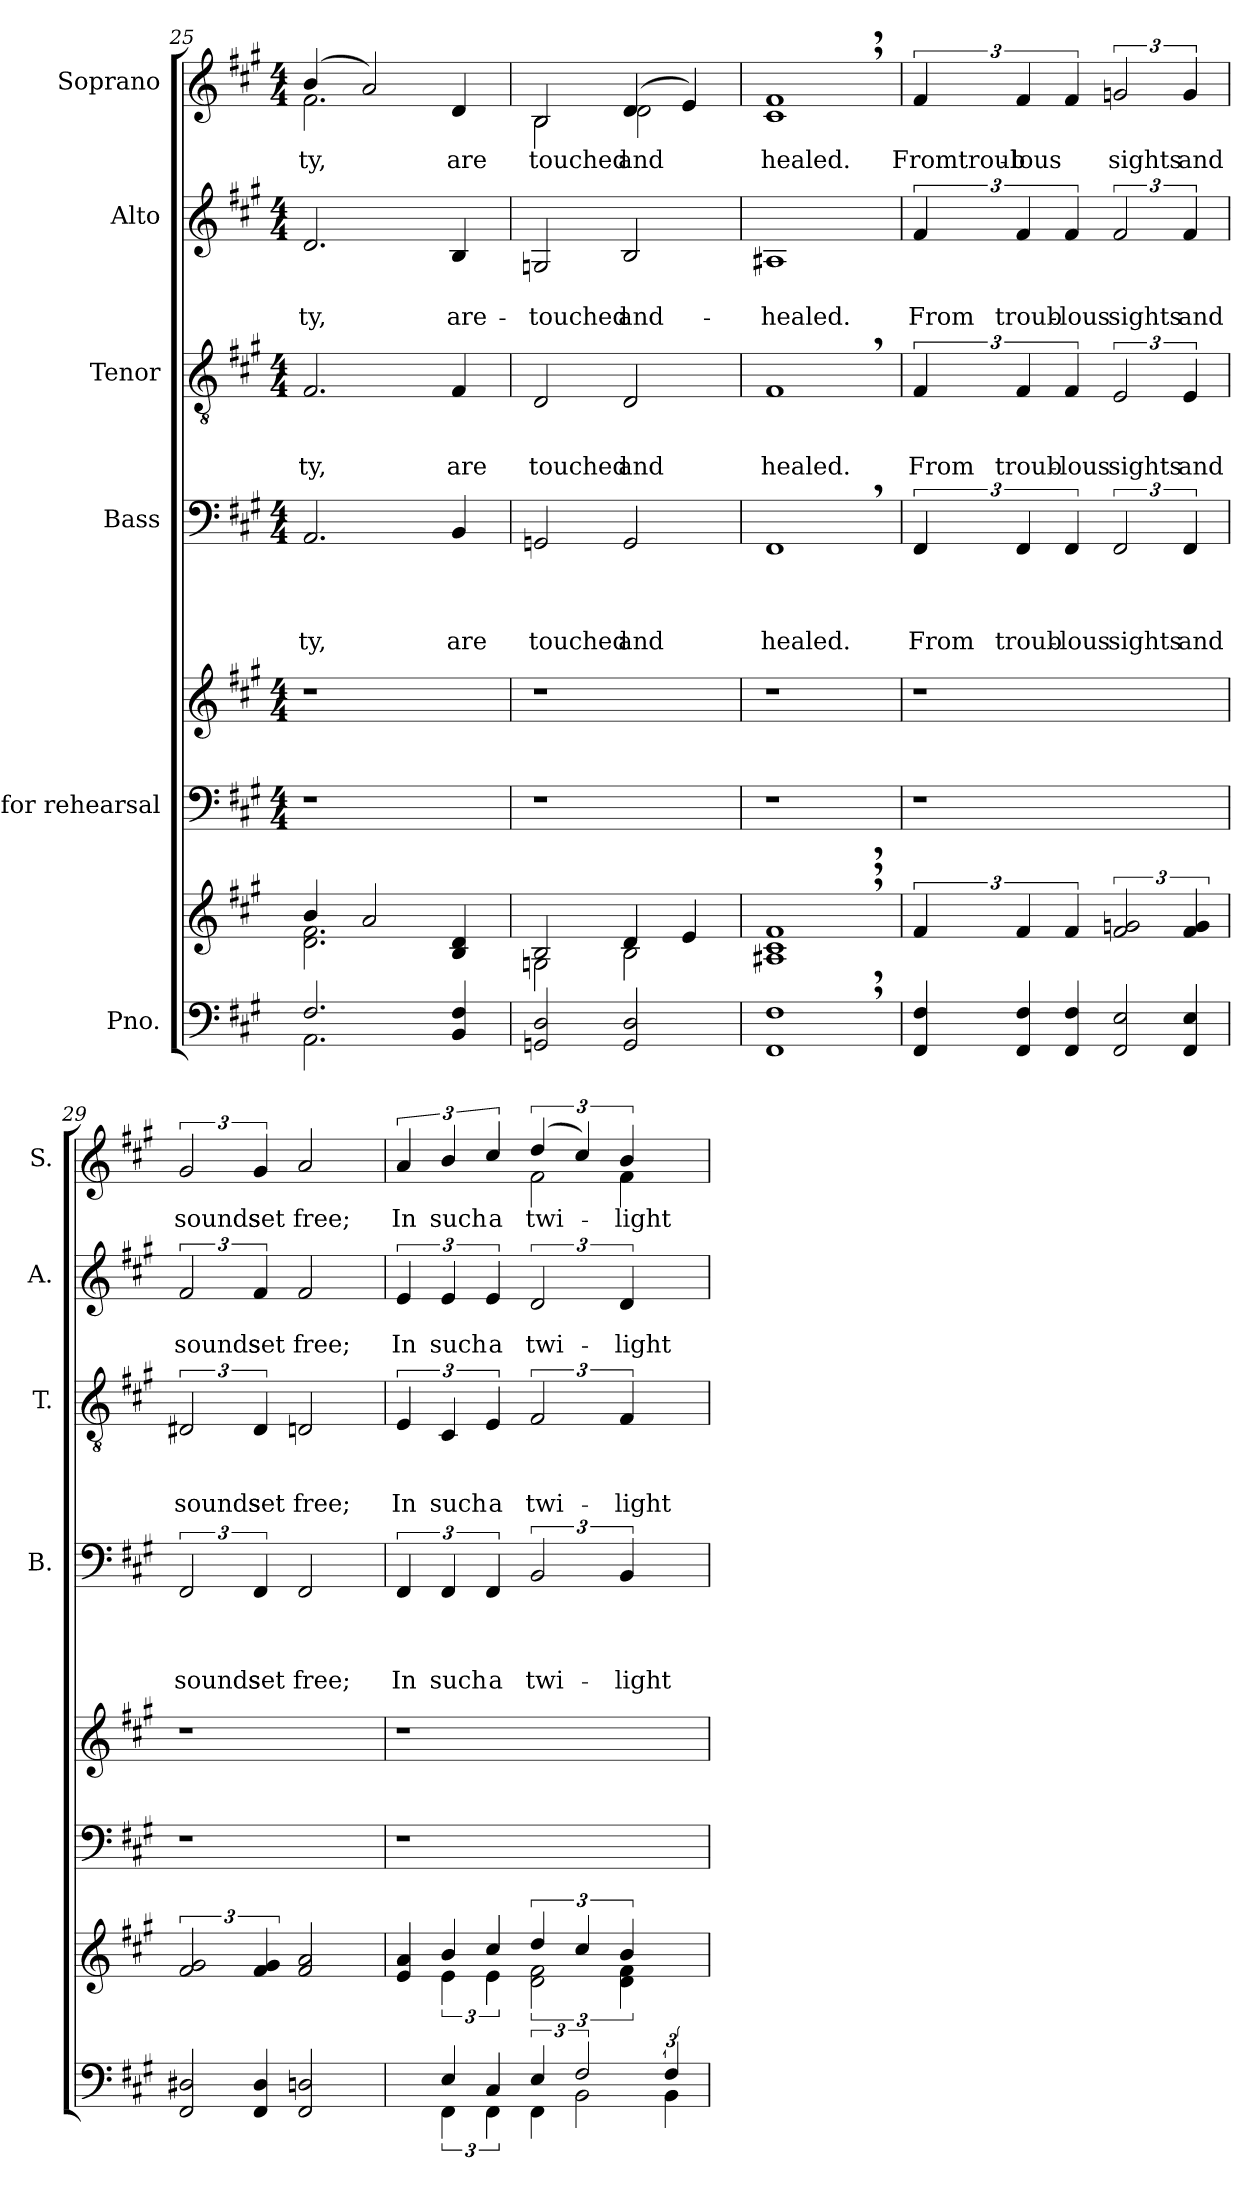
**kern	**kern	**kern	**kern	**kern	**text	**text	**text	**text	**kern	**text	**text	**text	**kern	**text	**text	**kern	**text
*part6	*part6	*part5	*part5	*part4	*part4	*part4	*part4	*part4	*part3	*part3	*part3	*part3	*part2	*part2	*part2	*part1	*part1
*staff8	*staff7	*staff6	*staff5	*staff4	*staff4	*staff4	*staff4	*staff4	*staff3	*staff3	*staff3	*staff3	*staff2	*staff2	*staff2	*staff1	*staff1
*I"Pno.	*	*I"(for rehearsal	*	*I"Bass	*	*	*	*	*I"Tenor	*	*	*	*I"Alto	*	*	*I"Soprano	*
*	*	*	*	*I'B.	*	*	*	*	*I'T.	*	*	*	*I'A.	*	*	*I'S.	*
*clefF4	*clefG2	*clefF4	*clefG2	*clefF4	*	*	*	*	*clefGv2	*	*	*	*clefG2	*	*	*clefG2	*
*k[f#c#g#]	*k[f#c#g#]	*k[f#c#g#]	*k[f#c#g#]	*k[f#c#g#]	*	*	*	*	*k[f#c#g#]	*	*	*	*k[f#c#g#]	*	*	*k[f#c#g#]	*
*A:	*A:	*A:	*A:	*A:	*	*	*	*	*A:	*	*	*	*A:	*	*	*A:	*
*	*	*M4/4	*M4/4	*M4/4	*	*	*	*	*M4/4	*	*	*	*M4/4	*	*	*M4/4	*
=25	=25	=25	=25	=25	=25	=25	=25	=25	=25	=25	=25	=25	=25	=25	=25	=25	=25
*^	*^	*	*	*	*	*	*	*	*	*	*	*	*	*	*	*	*
!	!	!	!	!	!	!	!	!	!	!LO:LY:b	!	!	!	!LO:LY:b	!	!	!LO:LY:b	!	!LO:LY:b
*	*	*	*	*	*	*	*	*	*	*	*	*	*	*	*	*	*	*^	*
2.F#/	2.AA\	4b/	2.d\ 2.f#\	1r	1r	2.AA/	.	.	.	-ty,	2.F#/	.	.	-ty,	2.d/	.	-ty,	(4b/	2.f#\	-ty,
.	.	2a/	.	.	.	.	.	.	.	.	.	.	.	.	.	.	.	2a/)	.	.
!	!	!	!	!	!	!	!	!	!	!LO:LY:b	!	!	!	!LO:LY:b	!	!	!LO:LY:b	!	!	!LO:LY:b
4BB/ 4F#/	4ryy	4B/ 4d/	4ryy	.	.	4BB/	.	.	.	are	4F#/	.	.	are	4B/	.	are-	4d/	4ryy	are
=26	=26	=26	=26	=26	=26	=26	=26	=26	=26	=26	=26	=26	=26	=26	=26	=26	=26	=26	=26	=26
!	!	!	!	!	!	!	!	!	!	!LO:LY:b	!	!	!	!LO:LY:b	!	!	!LO:LY:b	!	!	!LO:LY:b
*v	*v	*	*	*	*	*	*	*	*	*	*	*	*	*	*	*	*	*	*	*
2GGn/ 2D/	2B/	2Gn\	1r	1r	2GGn/	.	.	.	touched	2D/	.	.	touched	2Gn/	.	-touched	2B/	2B\	touched
!	!	!	!	!	!	!	!	!	!LO:LY:b	!	!	!	!LO:LY:b	!	!	!LO:LY:b	!	!	!LO:LY:b
2GG/ 2D/	4d/	2B\	.	.	2GG/	.	.	.	and	2D/	.	.	and	2B/	.	and-	(4d/	2d\	and
.	4e/	.	.	.	.	.	.	.	.	.	.	.	.	.	.	.	4e/)	.	.
*	*v	*v	*	*	*	*	*	*	*	*	*	*	*	*	*	*	*v	*v	*
=27	=27	=27	=27	=27	=27	=27	=27	=27	=27	=27	=27	=27	=27	=27	=27	=27	=27
!	!	!	!	!	!	!	!	!LO:LY:b	!	!	!	!LO:LY:b	!	!	!LO:LY:b	!	!LO:LY:b
1FF#,> 1F#,>	1A#X,> 1c#,> 1f#,>	1r	1r	1FF#,<	.	.	.	healed.	1F#,<	.	.	healed.	1A#X	.	-healed.	1c#,< 1f#,<	healed.
!!LO:LB:g=z
=28	=28	=28	=28	=28	=28	=28	=28	=28	=28	=28	=28	=28	=28	=28	=28	=28	=28
*Xtuplet	*	*	*	*	*	*	*	*	*	*	*	*	*	*	*	*	*
!	!	!	!	!	!	!	!	!LO:LY:b	!	!	!	!LO:LY:b	!	!	!LO:LY:b	!	!LO:LY:b
6FF#/ 6F#/	6f#/	1r	1r	6FF#/	.	.	.	From	6F#/	.	.	From	6f#/	.	From	6f#/	Fromtroub-
!	!	!	!	!	!	!	!	!LO:LY:b	!	!	!	!LO:LY:b	!	!	!LO:LY:b	!	!LO:LY:b
6FF#/ 6F#/	6f#/	.	.	6FF#/	.	.	.	troub-	6F#/	.	.	troub-	6f#/	.	troub-	6f#/	-lous
!	!	!	!	!	!	!	!	!LO:LY:b:rj	!	!	!	!LO:LY:b:rj	!	!	!LO:LY:b:rj	!	!
6FF#/ 6F#/	6f#/	.	.	6FF#/	.	.	.	-lous	6F#/	.	.	-lous	6f#/	.	-lous	6f#/	.
!	!	!	!	!	!	!	!	!LO:LY:b	!	!	!	!LO:LY:b	!	!	!LO:LY:b	!	!LO:LY:b
3FF#/ 3E/	3f#/ 3gn/	.	.	3FF#/	.	.	.	sights	3E/	.	.	sights	3f#/	.	sights	3gn/	sights
!	!	!	!	!	!	!	!	!LO:LY:b	!	!	!	!LO:LY:b	!	!	!LO:LY:b	!	!LO:LY:b
6FF#/ 6E/	6f#/ 6g/	.	.	6FF#/	.	.	.	and	6E/	.	.	and	6f#/	.	and	6g/	and
=29	=29	=29	=29	=29	=29	=29	=29	=29	=29	=29	=29	=29	=29	=29	=29	=29	=29
!	!	!	!	!	!	!	!	!LO:LY:b	!	!	!	!LO:LY:b	!	!	!LO:LY:b	!	!LO:LY:b
3FF#/ 3D#X/	3f#/ 3g#/	1r	1r	3FF#/	.	.	.	sounds	3D#X/	.	.	sounds	3f#/	.	sounds	3g#/	sounds
!	!	!	!	!	!	!	!	!LO:LY:b	!	!	!	!LO:LY:b	!	!	!LO:LY:b	!	!LO:LY:b
6FF#/ 6D#/	6f#/ 6g#/	.	.	6FF#/	.	.	.	set	6D#/	.	.	set	6f#/	.	set	6g#/	set
!	!	!	!	!	!	!	!	!LO:LY:b	!	!	!	!LO:LY:b	!	!	!LO:LY:b	!	!LO:LY:b
2FF#/ 2Dn/	2f#/ 2a/	.	.	2FF#/	.	.	.	free;	2Dn/	.	.	free;	2f#/	.	free;	2a/	free;
=30	=30	=30	=30	=30	=30	=30	=30	=30	=30	=30	=30	=30	=30	=30	=30	=30	=30
*^	*	*	*	*	*	*	*	*	*	*	*	*	*	*	*	*	*
*	*	*Xtuplet	*	*	*	*	*	*	*	*	*	*	*	*	*	*	*	*
*	*	*^	*	*	*	*	*	*	*	*	*	*	*	*	*	*	*	*
!	!	!	!	!	!	!	!	!	!	!LO:LY:b	!	!	!	!LO:LY:b	!	!	!LO:LY:b	!	!LO:LY:b
*	*	*	*	*	*	*	*	*	*	*	*	*	*	*	*	*	*	*^	*
6ryy	6ryy	6e/ 6a/	6ryy	1r	1r	6FF#/	.	.	.	In	6E/	.	.	In	6e/	.	In	6a/	2ryy	In
*tuplet	*Xtuplet	*	*	*	*	*	*	*	*	*	*	*	*	*	*	*	*	*	*	*
!	!	!	!	!	!	!	!	!	!	!LO:LY:b	!	!	!	!LO:LY:b	!	!	!LO:LY:b	!	!	!LO:LY:b
6E/	6FF#\	6b/	6e\	.	.	6FF#/	.	.	.	such	6C#/	.	.	such	6e/	.	such	6b/	.	such
!	!	!	!	!	!	!	!	!	!	!LO:LY:b	!	!	!	!LO:LY:b	!	!	!LO:LY:b	!	!	!LO:LY:b
6C#/	6FF#\	6cc#/	6e\	.	.	6FF#/	.	.	.	a	6E/	.	.	a	6e/	.	a	6cc#/	.	a
*	*	*tuplet	*	*	*	*	*	*	*	*	*	*	*	*	*	*	*	*	*	*
!	!	!	!	!	!	!	!	!	!	!LO:LY:b	!	!	!	!LO:LY:b	!	!	!LO:LY:b	!	!	!LO:LY:b
*	*	*	*	*	*	*	*	*	*	*	*	*	*	*	*	*	*	*	*Xtuplet	*
6E/	6FF#\	6dd/	3d\ 3f#\	.	.	3BB/	.	.	.	twi-	3F#/	.	.	twi-	3d/	.	twi-	(6dd/	3f#\	twi-
*tuplet	*Xtuplet	*	*	*	*	*	*	*	*	*	*	*	*	*	*	*	*	*	*	*
3F#/	3BB\	6cc#/	.	.	.	.	.	.	.	.	.	.	.	.	.	.	.	6cc#/)	.	.
!	!	!	!	!	!	!	!	!	!	!LO:LY:b	!	!	!	!LO:LY:b	!	!	!LO:LY:b	!	!	!LO:LY:b
.	.	6b/	6d\ 6f#\	.	.	6BB/	.	.	.	-light	6F#/	.	.	-light	6d/	.	-light	6b/	6f#\	-light
6F#/	6BB\	6ryy	6ryy	6ryy	6ryy	6ryy	.	.	.	.	6ryy	.	.	.	6ryy	.	.	6ryy	6ryy	.
*v	*v	*	*	*	*	*	*	*	*	*	*	*	*	*	*	*	*	*v	*v	*
*	*v	*v	*	*	*	*	*	*	*	*	*	*	*	*	*	*	*	*
=	=	=	=	=	=	=	=	=	=	=	=	=	=	=	=	=	=
*-	*-	*-	*-	*-	*-	*-	*-	*-	*-	*-	*-	*-	*-	*-	*-	*-	*-
